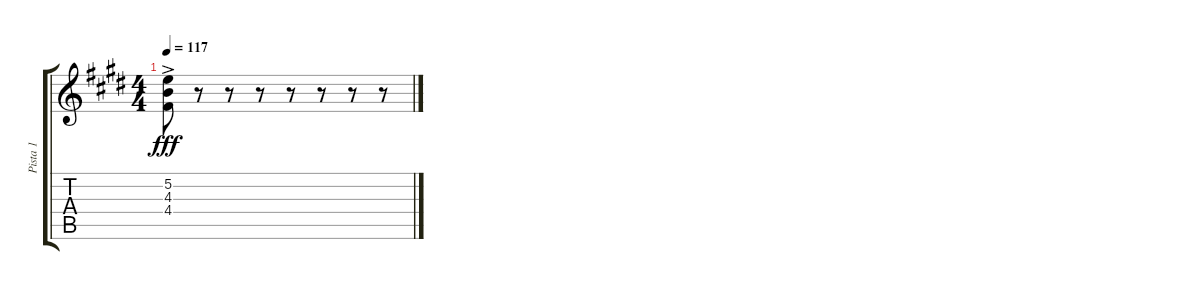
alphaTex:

\track ("Pista 1" "Pista 1") {instrument electricguitarclean}
\staff {score tabs}
\tuning (E4 B3 G3 D3 A2 E2) {hide}
\ts (4 4)
\tempo 117
\clef g2
\ks e
(5.2 4.3 4.4{ac}).8{dy fff} r.8 r.8 r.8 r.8 r.8 r.8 r.8
